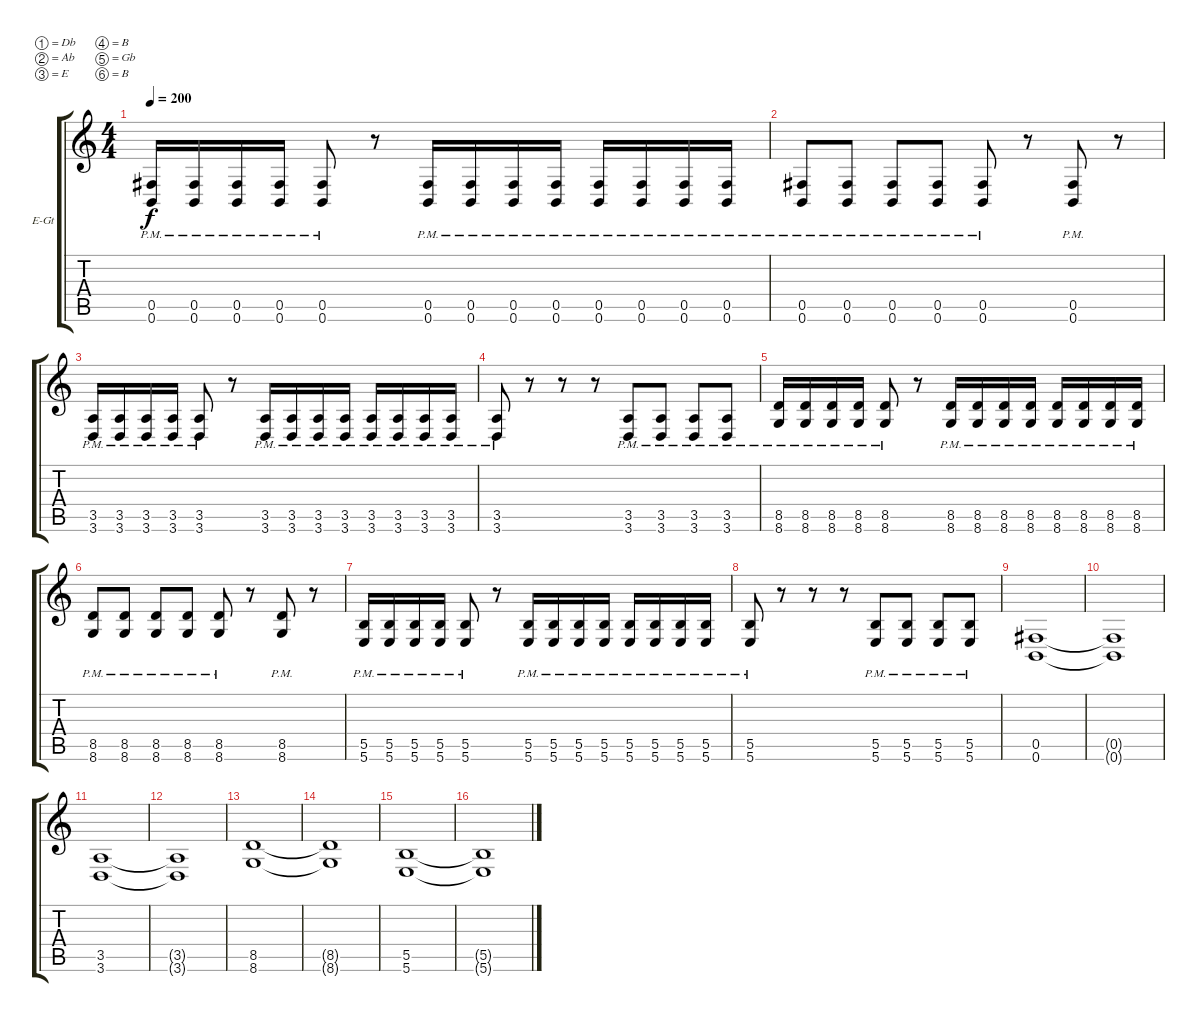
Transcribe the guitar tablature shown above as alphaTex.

\bracketExtendMode groupsimilarinstruments
\firstSystemTrackNameOrientation horizontal
\otherSystemsTrackNameOrientation horizontal
\track ("Left Guitar" "E-Gt") {instrument distortionguitar}
\staff {score tabs}
\tuning (Db4 Ab3 E3 B2 Gb2 B1)
\ts (4 4)
\tempo 200
\clef g2
\ks c
(0.6{pm} 0.5{pm}).16{dy f} (0.6{pm} 0.5{pm}).16 (0.6{pm} 0.5{pm}).16 (0.6{pm} 0.5{pm}).16 (0.6{pm} 0.5{pm}).8 r.8 (0.6{pm} 0.5{pm}).16 (0.5{pm} 0.6{pm}).16 (0.6{pm} 0.5{pm}).16 (0.5{pm} 0.6{pm}).16 (0.6{pm} 0.5{pm}).16 (0.5{pm} 0.6{pm}).16 (0.6{pm} 0.5{pm}).16 (0.5{pm} 0.6{pm}).16 |
(0.6{pm} 0.5{pm}).8 (0.6{pm} 0.5{pm}).8 (0.6{pm} 0.5{pm}).8 (0.6{pm} 0.5{pm}).8 (0.6{pm} 0.5{pm}).8 r.8 (0.5{pm} 0.6{pm}).8 r.8 |
(3.6{pm} 3.5{pm}).16 (3.6{pm} 3.5{pm}).16 (3.6{pm} 3.5{pm}).16 (3.6{pm} 3.5{pm}).16 (3.6{pm} 3.5{pm}).8 r.8 (3.6{pm} 3.5{pm}).16 (3.5{pm} 3.6{pm}).16 (3.6{pm} 3.5{pm}).16 (3.5{pm} 3.6{pm}).16 (3.6{pm} 3.5{pm}).16 (3.5{pm} 3.6{pm}).16 (3.6{pm} 3.5{pm}).16 (3.5{pm} 3.6{pm}).16 |
(3.6{pm} 3.5{pm}).8 r.8 r.8 r.8 (3.5{pm} 3.6{pm}).8 (3.6{pm} 3.5{pm}).8 (3.5{pm} 3.6{pm}).8 (3.6{pm} 3.5{pm}).8 |
(8.6{pm} 8.5{pm}).16 (8.6{pm} 8.5{pm}).16 (8.6{pm} 8.5{pm}).16 (8.6{pm} 8.5{pm}).16 (8.6{pm} 8.5{pm}).8 r.8 (8.6{pm} 8.5{pm}).16 (8.5{pm} 8.6{pm}).16 (8.6{pm} 8.5{pm}).16 (8.5{pm} 8.6{pm}).16 (8.6{pm} 8.5{pm}).16 (8.5{pm} 8.6{pm}).16 (8.6{pm} 8.5{pm}).16 (8.5{pm} 8.6{pm}).16 |
(8.6{pm} 8.5{pm}).8 (8.6{pm} 8.5{pm}).8 (8.6{pm} 8.5{pm}).8 (8.6{pm} 8.5{pm}).8 (8.6{pm} 8.5{pm}).8 r.8 (8.5{pm} 8.6{pm}).8 r.8 |
(5.6{pm} 5.5{pm}).16 (5.6{pm} 5.5{pm}).16 (5.6{pm} 5.5{pm}).16 (5.6{pm} 5.5{pm}).16 (5.6{pm} 5.5{pm}).8 r.8 (5.6{pm} 5.5{pm}).16 (5.5{pm} 5.6{pm}).16 (5.6{pm} 5.5{pm}).16 (5.5{pm} 5.6{pm}).16 (5.6{pm} 5.5{pm}).16 (5.5{pm} 5.6{pm}).16 (5.6{pm} 5.5{pm}).16 (5.5{pm} 5.6{pm}).16 |
(5.6{pm} 5.5{pm}).8 r.8 r.8 r.8 (5.5{pm} 5.6{pm}).8 (5.6{pm} 5.5{pm}).8 (5.5{pm} 5.6{pm}).8 (5.6{pm} 5.5{pm}).8 |
(0.6 0.5).1 |
(0.5{t} 0.6{t}).1 |
(3.6 3.5).1 |
(3.6{t} 3.5{t}).1 |
(8.5 8.6).1 |
(8.5{t} 8.6{t}).1 |
(5.6 5.5).1 |
(5.5{t} 5.6{t}).1
